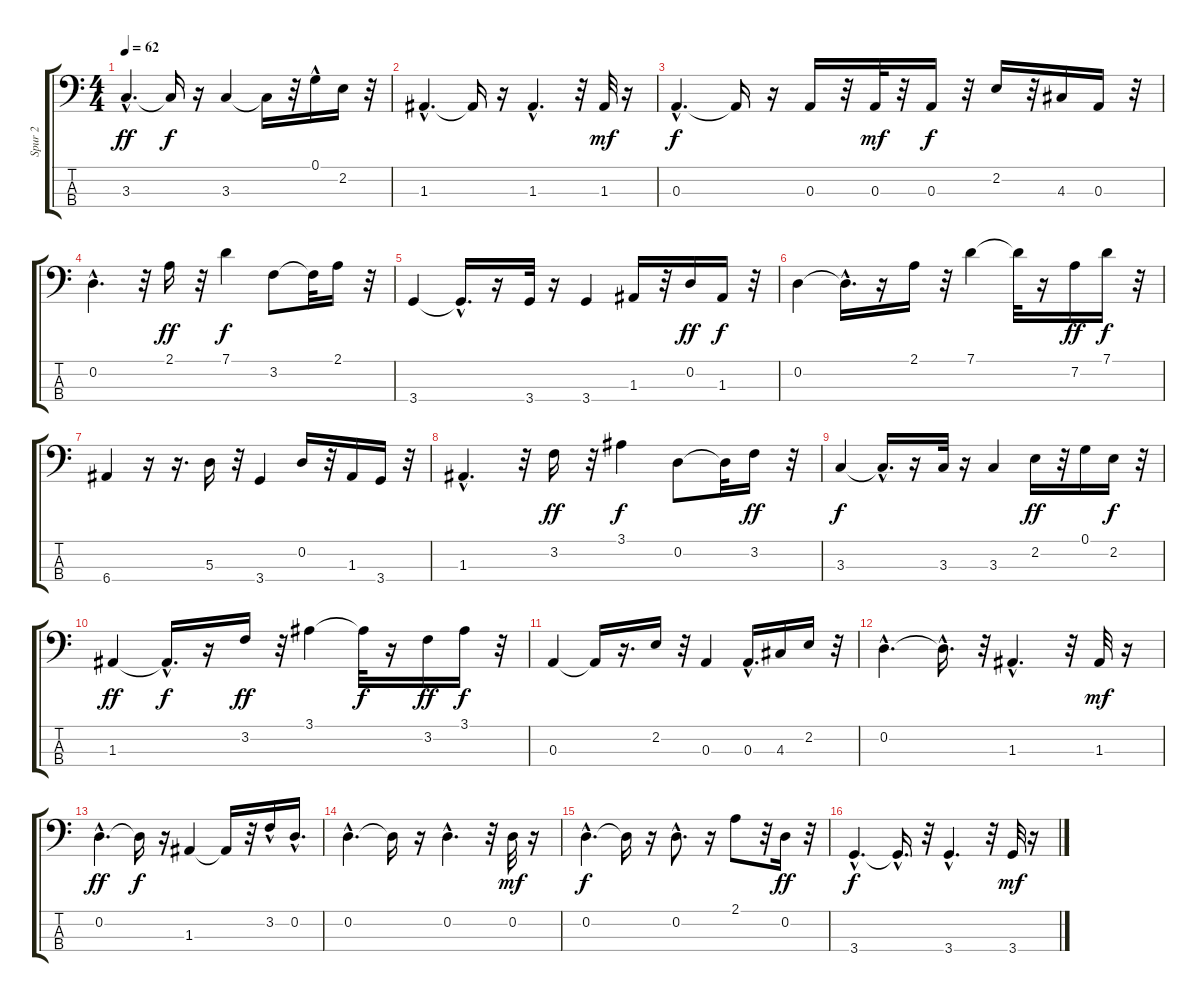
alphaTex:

\track ("Spur 2" "Spur 2") {instrument electricbassfinger}
\staff {score tabs}
\tuning (G2 D2 A1 E1) {hide}
\ts (4 4)
\tempo 62
\clef f4
\ks c
3.3{hac}.4{d dy ff} 3.3{t}.16{dy f} r.16 3.3.4 3.3{t}.16 r.32 0.1{hac}.16 2.2.16 r.32 |
1.3{hac}.4{d} 1.3{t}.16 r.16 1.3{hac}.4{d} r.32 1.3.32{dy mf} r.16 |
0.3{hac}.4{d dy f} 0.3{t}.16 r.16 0.3.16 r.32 0.3.32{dy mf} r.32 0.3.16{dy f} r.32 2.2.16 r.32 4.3.16 0.3.16 r.32 |
0.2{hac}.4{d} r.32 2.1.16{dy ff} r.32 7.1.4{dy f} 3.2.8 3.2{t}.32 2.1.16 r.32 |
3.4.4 3.4{hac t}.16{d} r.16 3.4.32 r.16 3.4.4 1.3.16 r.32 0.2.16{dy ff} 1.3.16{dy f} r.32 |
0.2.4 0.2{hac t}.16{d} r.16 2.1.16 r.32 7.1.4 7.1{t}.32 r.16 7.2.16{dy ff} 7.1.16{dy f} r.32 |
6.4.4 r.16 r.16{d} 5.3.16 r.32 3.4.4 0.2.16 r.32 1.3.16 3.4.16 r.32 |
1.3{hac}.4{d} r.32 3.2.16{dy ff} r.32 3.1.4{dy f} 0.2.8 0.2{t}.32 3.2.16{dy ff} r.32 |
3.3.4{dy f} 3.3{hac t}.16{d} r.16 3.3.32 r.16 3.3.4 2.2.16{dy ff} r.32 0.1.16 2.2.16{dy f} r.32 |
1.3.4{dy ff} 1.3{hac t}.16{d dy f} r.16 3.2.16{dy ff} r.32 3.1.4 3.1{t}.32{dy f} r.16 3.2.16{dy ff} 3.1.16{dy f} r.32 |
0.3.4 0.3{t}.16 r.16{d} 2.2.16 r.32 0.3.4 0.3{hac}.16{d} 4.3.16 2.2.16 r.32 |
0.2{hac}.4{d} 0.2{hac t}.16{d} r.32 1.3{hac}.4{d} r.32 1.3.32{dy mf} r.16 |
0.2{hac}.4{d dy ff} 0.2{t}.16{dy f} r.16 1.3.4 1.3{t}.16 r.32 3.2{hac}.16 0.2{hac}.16{d} |
0.2{hac}.4{d} 0.2{t}.16 r.16 0.2{hac}.4{d} r.32 0.2.32{dy mf} r.16 |
0.2{hac}.4{d dy f} 0.2{t}.16 r.16 0.2{hac}.8{d} r.16 2.1.8 r.32 0.2.16{dy ff} r.32 |
3.4{hac}.4{d dy f} 3.4{hac t}.16{d} r.32 3.4{hac}.4{d} r.32 3.4.32{dy mf} r.16
